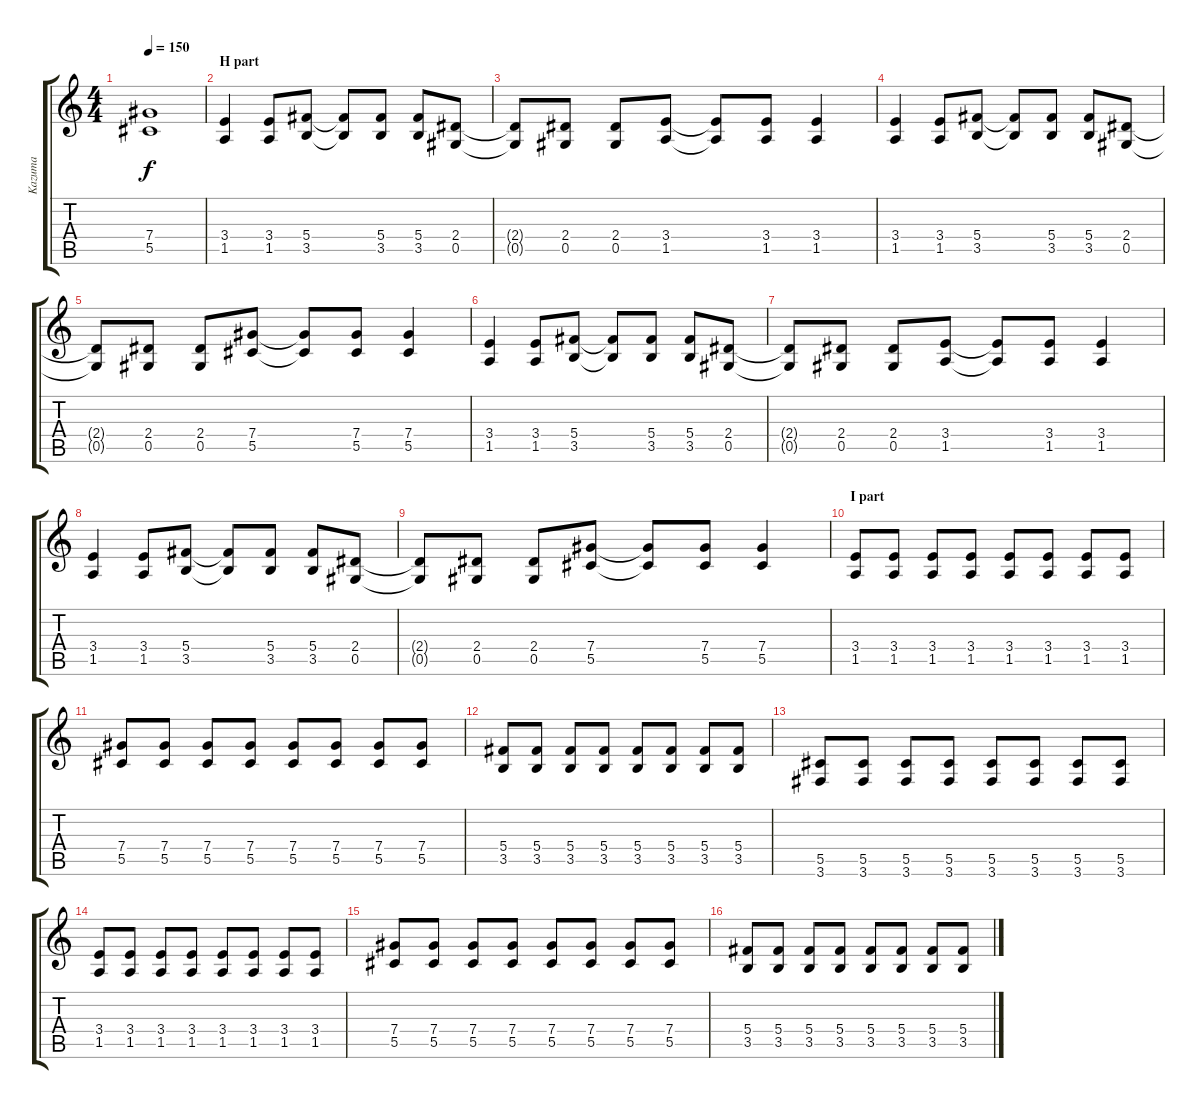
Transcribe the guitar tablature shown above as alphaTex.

\track ("Kazuma" "Kazuma") {instrument distortionguitar}
\staff {score tabs}
\tuning (Eb4 Bb3 Gb3 Db3 Ab2 Eb2) {hide}
\ts (4 4)
\tempo 150
\clef g2
\ks c
(7.4{t} 5.5{t}).1{dy f} |
\section ("" "H part")
(3.4 1.5).4 (3.4 1.5).8 (5.4 3.5).8 (5.4{t} 3.5{t}).8 (5.4 3.5).8 (5.4 3.5).8 (2.4 0.5).8 |
(2.4{t} 0.5{t}).8 (2.4 0.5).8 (2.4 0.5).8 (3.4 1.5).8 (3.4{t} 1.5{t}).8 (3.4 1.5).8 (3.4 1.5).4 |
(3.4 1.5).4 (3.4 1.5).8 (5.4 3.5).8 (5.4{t} 3.5{t}).8 (5.4 3.5).8 (5.4 3.5).8 (2.4 0.5).8 |
(2.4{t} 0.5{t}).8 (2.4 0.5).8 (2.4 0.5).8 (7.4 5.5).8 (7.4{t} 5.5{t}).8 (7.4 5.5).8 (7.4 5.5).4 |
(3.4 1.5).4 (3.4 1.5).8 (5.4 3.5).8 (5.4{t} 3.5{t}).8 (5.4 3.5).8 (5.4 3.5).8 (2.4 0.5).8 |
(2.4{t} 0.5{t}).8 (2.4 0.5).8 (2.4 0.5).8 (3.4 1.5).8 (3.4{t} 1.5{t}).8 (3.4 1.5).8 (3.4 1.5).4 |
(3.4 1.5).4 (3.4 1.5).8 (5.4 3.5).8 (5.4{t} 3.5{t}).8 (5.4 3.5).8 (5.4 3.5).8 (2.4 0.5).8 |
(2.4{t} 0.5{t}).8 (2.4 0.5).8 (2.4 0.5).8 (7.4 5.5).8 (7.4{t} 5.5{t}).8 (7.4 5.5).8 (7.4 5.5).4 |
\section ("" "I part")
(3.4 1.5).8 (3.4 1.5).8 (3.4 1.5).8 (3.4 1.5).8 (3.4 1.5).8 (3.4 1.5).8 (3.4 1.5).8 (3.4 1.5).8 |
(7.4 5.5).8 (7.4 5.5).8 (7.4 5.5).8 (7.4 5.5).8 (7.4 5.5).8 (7.4 5.5).8 (7.4 5.5).8 (7.4 5.5).8 |
(5.4 3.5).8 (5.4 3.5).8 (5.4 3.5).8 (5.4 3.5).8 (5.4 3.5).8 (5.4 3.5).8 (5.4 3.5).8 (5.4 3.5).8 |
(5.5 3.6).8 (5.5 3.6).8 (5.5 3.6).8 (5.5 3.6).8 (5.5 3.6).8 (5.5 3.6).8 (5.5 3.6).8 (5.5 3.6).8 |
(3.4 1.5).8 (3.4 1.5).8 (3.4 1.5).8 (3.4 1.5).8 (3.4 1.5).8 (3.4 1.5).8 (3.4 1.5).8 (3.4 1.5).8 |
(7.4 5.5).8 (7.4 5.5).8 (7.4 5.5).8 (7.4 5.5).8 (7.4 5.5).8 (7.4 5.5).8 (7.4 5.5).8 (7.4 5.5).8 |
(5.4 3.5).8 (5.4 3.5).8 (5.4 3.5).8 (5.4 3.5).8 (5.4 3.5).8 (5.4 3.5).8 (5.4 3.5).8 (5.4 3.5).8
